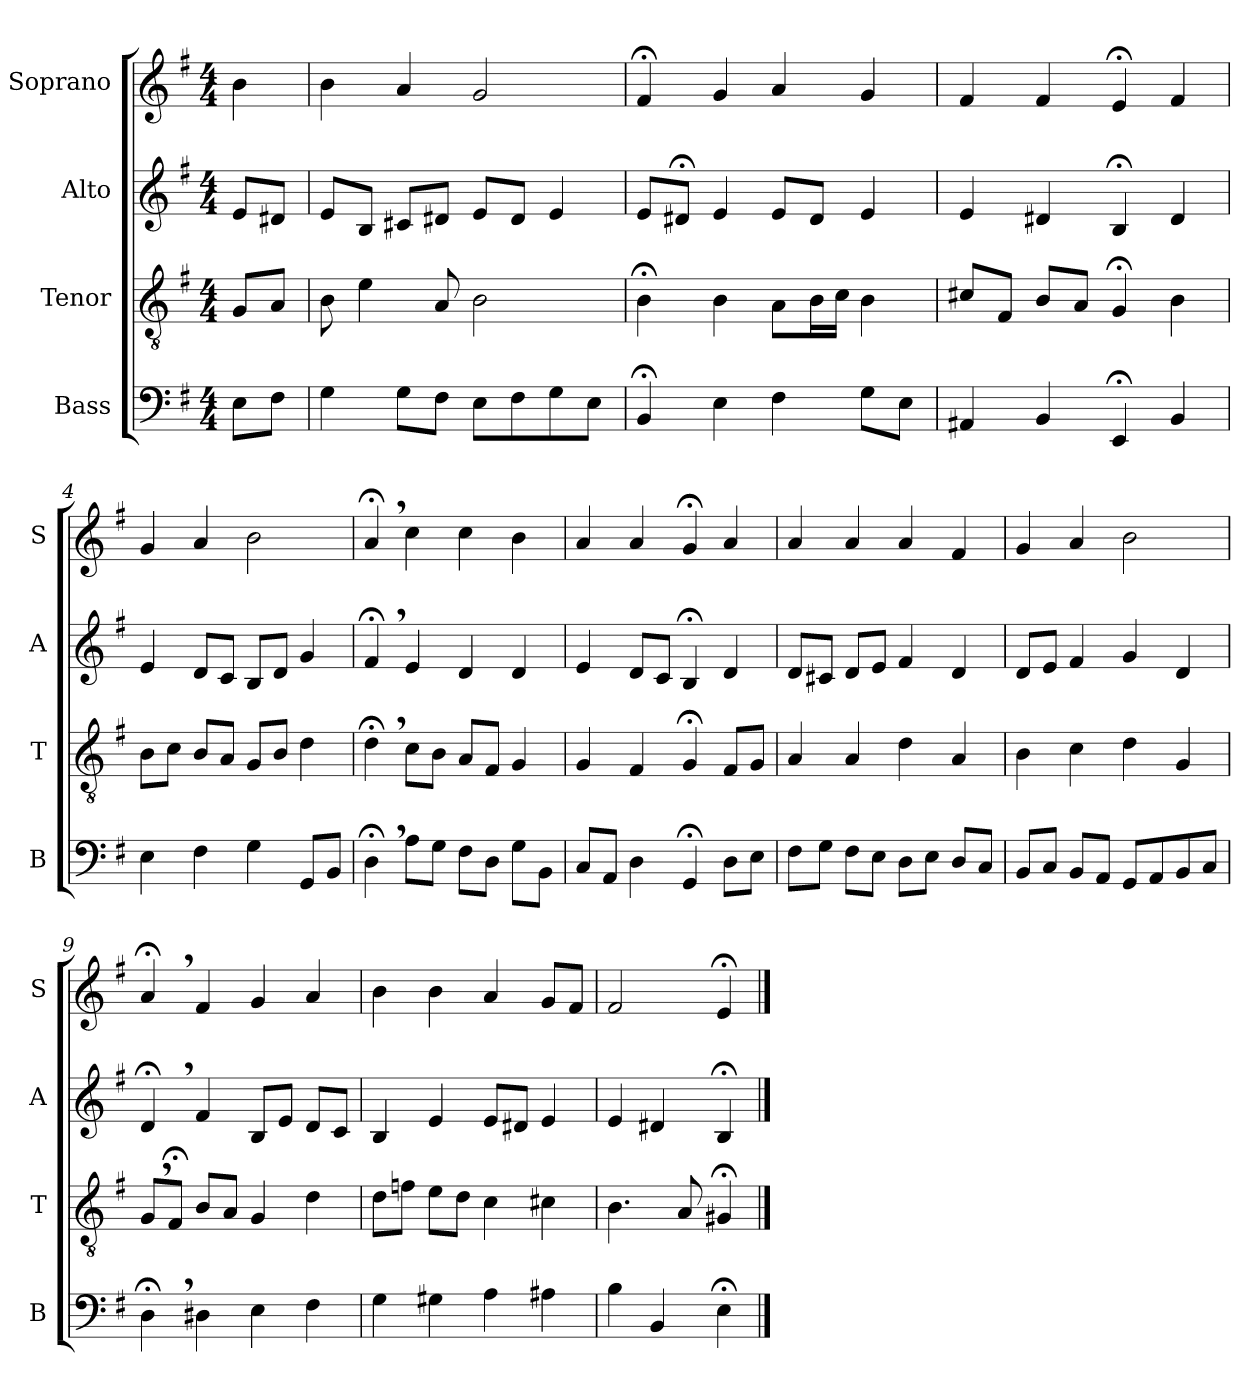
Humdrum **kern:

**kern	**kern	**kern	**kern
*part4	*part3	*part2	*part1
*staff4	*staff3	*staff2	*staff1
*I"Bass	*I"Tenor	*I"Alto	*I"Soprano
*I'B	*I'T	*I'A	*I'S
*clefF4	*clefGv2	*clefG2	*clefG2
*k[f#]	*k[f#]	*k[f#]	*k[f#]
*M4/4	*M4/4	*M4/4	*M4/4
=	=	=	=
8E\L	8G/L	8e/L	4b\
8F#\J	8A/J	8d#X/J	.
=1	=1	=1	=1
4G\	8B\	8e/L	4b\
.	4e\	8B/J	.
8G\L	.	8c#X/L	4a/
8F#\J	8A/	8d#X/J	.
8E\L	2B\	8e/L	2g:/
8F#\	.	8d#/J	.
8G\	.	4e/	.
8E\J	.	.	.
=2	=2	=2	=2
4BB;</	4B;<\	8e/L	4f#;</
.	.	8d#X;</J	.
4E\	4B\	4e/	4g/
4F#\	8A\L	8e/L	4a/
.	16B\L	8d#/J	.
.	16c\JJ	.	.
8G\L	4B\	4e/	4g/
8E\J	.	.	.
=3	=3	=3	=3
4AA#X/	8c#X/L	4e/	4f#/
.	8F#/J	.	.
4BB/	8B/L	4d#X/	4f#/
.	8A/J	.	.
4EE;</	4G;</	4B;</	4e;</
4BB/	4B\	4d#/	4f#/
=4	=4	=4	=4
4E\	8B\L	4e/	4g/
.	8c\J	.	.
4F#\	8B/L	8d/L	4a/
.	8A/J	8c/J	.
4G\	8G/L	8B/L	2b\
.	8B/J	8d/J	.
8GG/L	4d\	4g/	.
8BB/J	.	.	.
=5	=5	=5	=5
4D;<,\	4d;<,\	4f#;<,/	4a;<,/
8A\L	8c\L	4e/	4cc\
8G\J	8B\J	.	.
8F#\L	8A/L	4d/	4cc\
8D\J	8F#/J	.	.
8G\L	4G/	4d/	4b\
8BB\J	.	.	.
=6	=6	=6	=6
8C/L	4G/	4e/	4a/
8AA/J	.	.	.
4D\	4F#/	8d/L	4a/
.	.	8c/J	.
4GG;</	4G;</	4B;</	4g;</
8D\L	8F#/L	4d/	4a/
8E\J	8G/J	.	.
=7	=7	=7	=7
8F#\L	4A/	8d/L	4a/
8G\J	.	8c#X/J	.
8F#\L	4A/	8d/L	4a/
8E\J	.	8e/J	.
8D\L	4d\	4f#/	4a/
8E\J	.	.	.
8D/L	4A/	4d/	4f#/
8C/J	.	.	.
=8	=8	=8	=8
8BB/L	4B\	8d/L	4g/
8C/J	.	8e/J	.
8BB/L	4c\	4f#/	4a/
8AA/J	.	.	.
8GG/L	4d\	4g/	2b\
8AA/	.	.	.
8BB/	4G/	4d/	.
8C/J	.	.	.
=9	=9	=9	=9
4D;<,\	8G,/L	4d;<,/	4a;<,/
.	8F#;</J	.	.
4D#X\	8B/L	4f#/	4f#/
.	8A/J	.	.
4E\	4G/	8B/L	4g/
.	.	8e/J	.
4F#\	4d\	8d/L	4a/
.	.	8c/J	.
=10	=10	=10	=10
4G\	8d\L	4B/	4b\
.	8fn\J	.	.
4G#X\	8e\L	4e/	4b\
.	8d\J	.	.
4A\	4c\	8e/L	4a/
.	.	8d#X/J	.
4A#X\	4c#X\	4e/	8g/L
.	.	.	8f#/J
=11	=11	=11	=11
4B\	4.B\	4e/	2f#/
4BB/	.	4d#X/	.
.	8A/	.	.
4E;<\	4G#X;</	4B;</	4e;</
==	==	==	==
*-	*-	*-	*-
